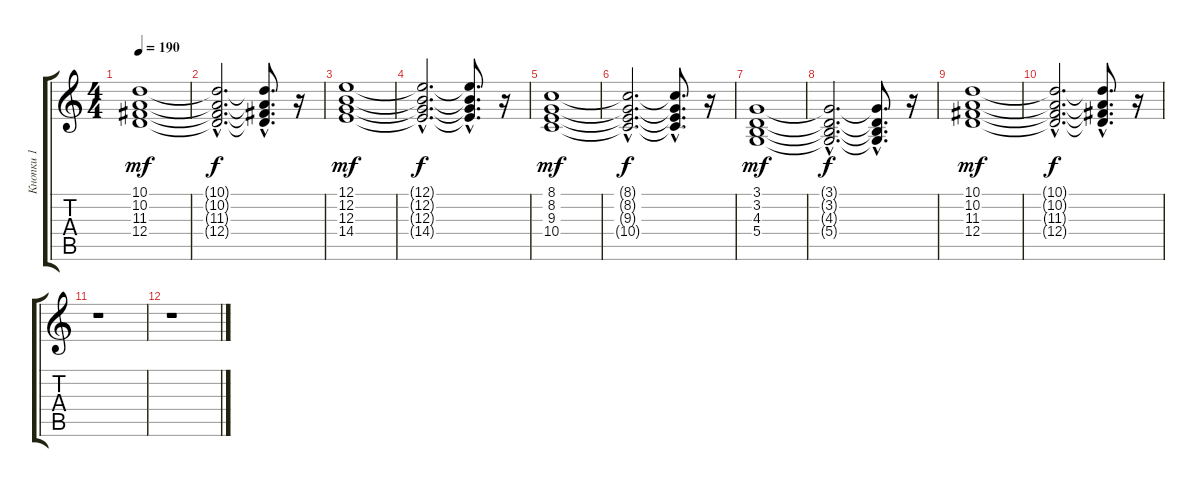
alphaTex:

\track ("Кнопки 1" "Кнопки 1") {instrument stringensemble2}
\staff {score tabs}
\tuning (E4 B3 G3 D3 A2 E2) {hide}
\ts (4 4)
\tempo 190
\clef g2
\ks c
(10.1 10.2 11.3 12.4).1{dy mf} |
(10.1{hac t} 10.2{hac t} 11.3{hac t} 12.4{hac t}).2{d dy f} (10.1{hac t} 10.2{hac t} 11.3{hac t} 12.4{hac t}).8{d} r.16 |
(12.1 12.2 12.3 14.4).1{dy mf} |
(12.1{hac t} 12.2{hac t} 12.3{hac t} 14.4{hac t}).2{d dy f} (12.1{hac t} 12.2{hac t} 12.3{hac t} 14.4{hac t}).8{d} r.16 |
(8.1 8.2 9.3 10.4).1{dy mf} |
(8.1{hac t} 8.2{hac t} 9.3{hac t} 10.4{hac t}).2{d dy f} (8.1{hac t} 8.2{hac t} 9.3{hac t} 10.4{hac t}).8{d} r.16 |
(3.1 3.2 4.3 5.4).1{dy mf} |
(3.1{hac t} 3.2{hac t} 4.3{hac t} 5.4{hac t}).2{d dy f} (3.1{hac t} 3.2{hac t} 4.3{hac t} 5.4{hac t}).8{d} r.16 |
(10.1 10.2 11.3 12.4).1{dy mf} |
(10.1{hac t} 10.2{hac t} 11.3{hac t} 12.4{hac t}).2{d dy f} (10.1{hac t} 10.2{hac t} 11.3{hac t} 12.4{hac t}).8{d} r.16 |
r.1 |
r.1
